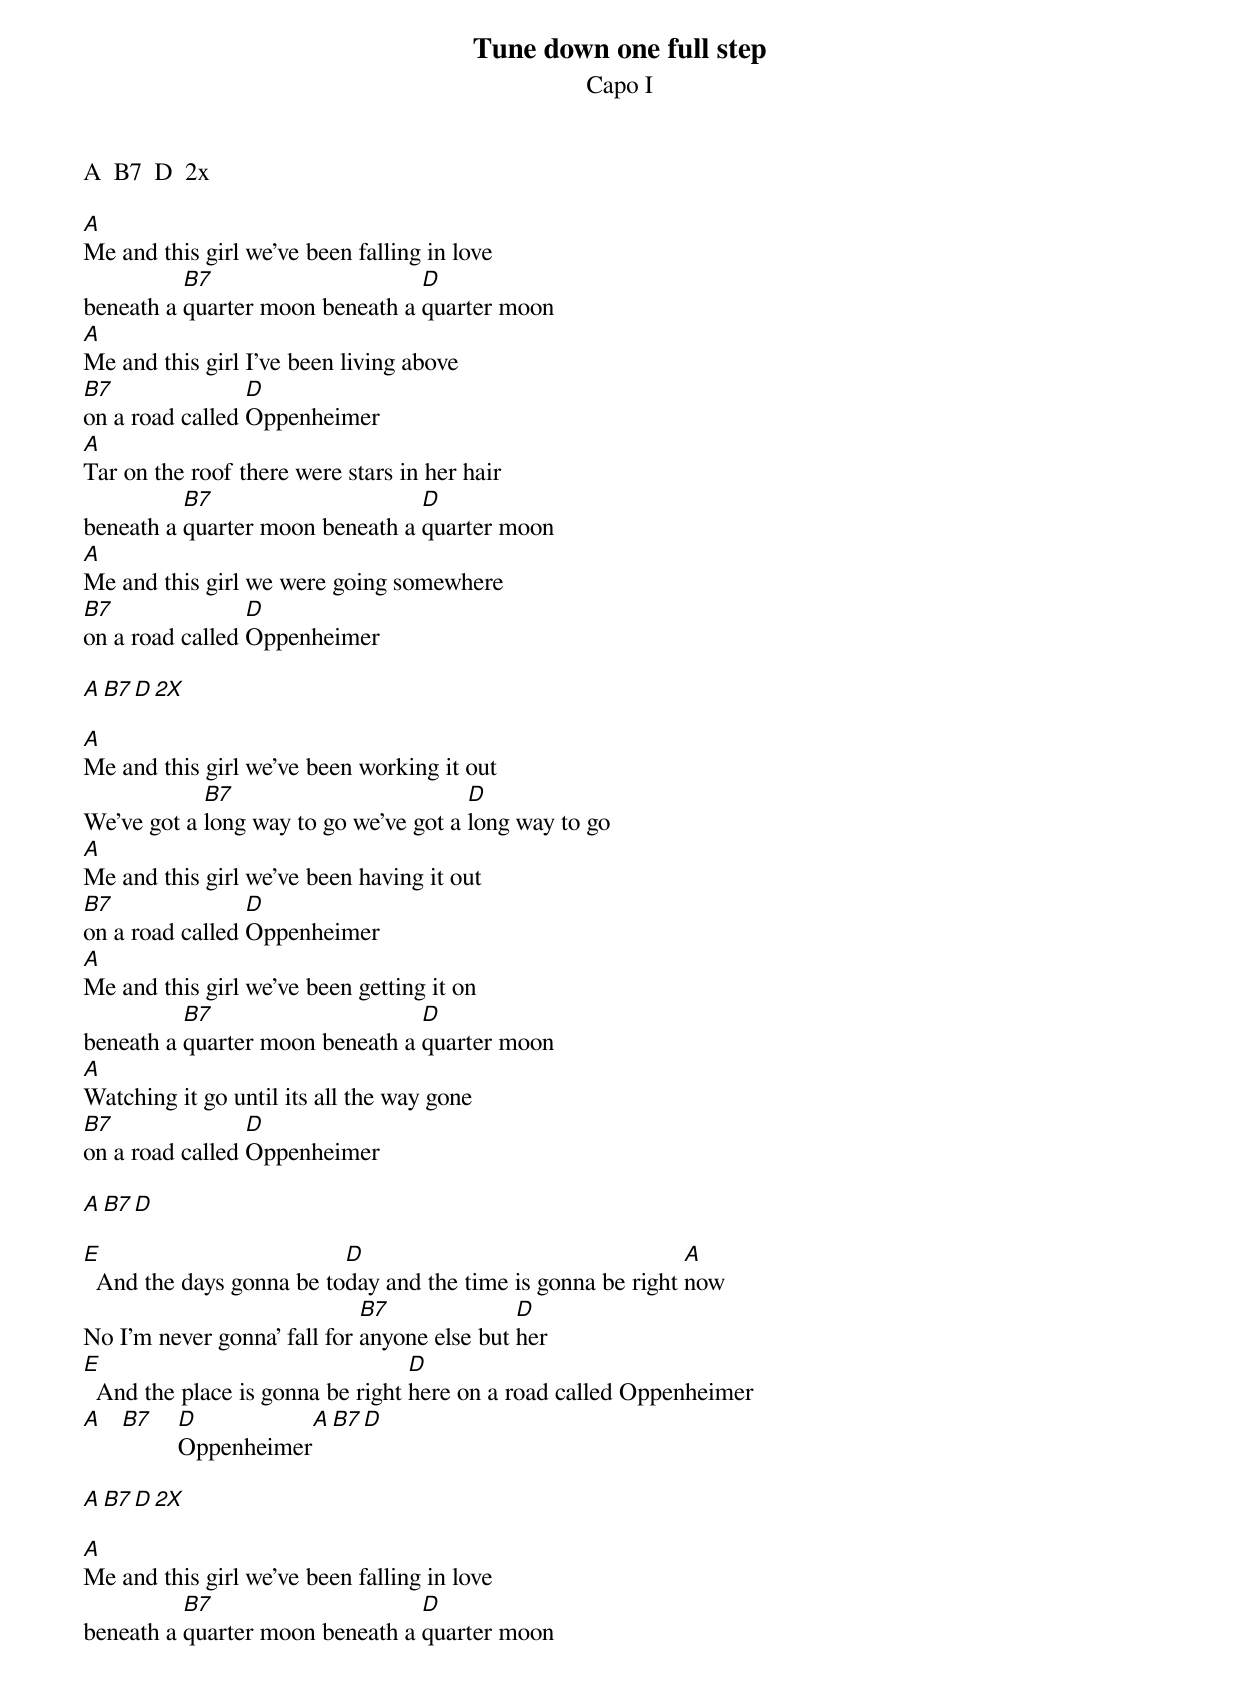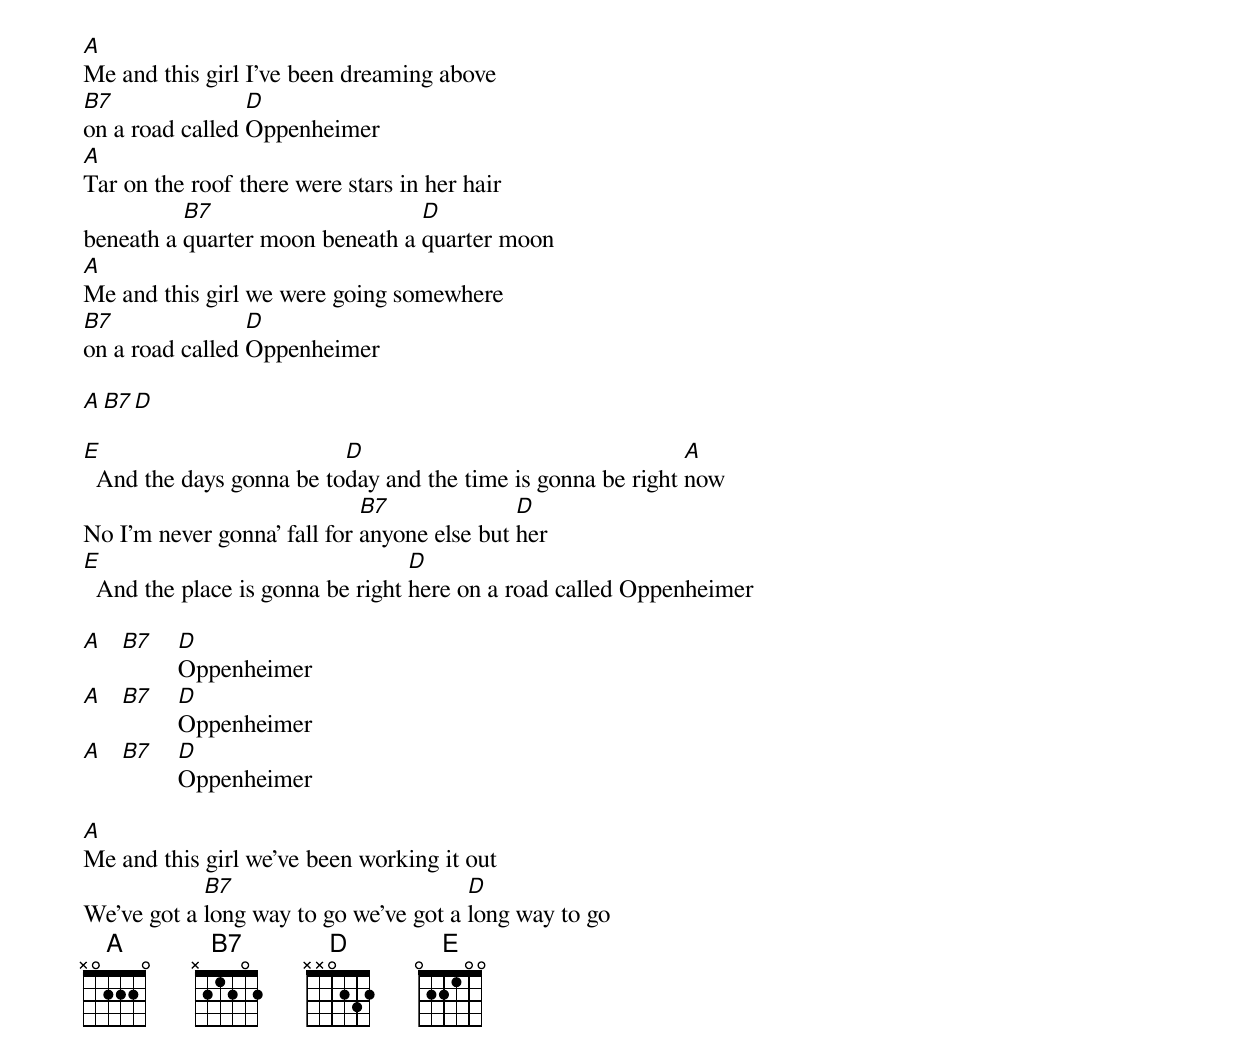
Tune down one full step
Capo I

A  B7  D  2x

A
Me and this girl we've been falling in love
          B7                     D
beneath a quarter moon beneath a quarter moon
A
Me and this girl I've been living above
B7               D
on a road called Oppenheimer
A
Tar on the roof there were stars in her hair
          B7                     D
beneath a quarter moon beneath a quarter moon
A
Me and this girl we were going somewhere
B7               D
on a road called Oppenheimer

A  B7  D 2X

A
Me and this girl we've been working it out
            B7                         D
We've got a long way to go we've got a long way to go
A
Me and this girl we've been having it out
B7               D
on a road called Oppenheimer
A
Me and this girl we've been getting it on
          B7                     D
beneath a quarter moon beneath a quarter moon
A
Watching it go until its all the way gone
B7               D
on a road called Oppenheimer

A  B7  D

E                         D                                  A
  And the days gonna be today and the time is gonna be right now
                             B7              D
No I'm never gonna' fall for anyone else but her
E                                 D
  And the place is gonna be right here on a road called Oppenheimer
A  B7  D          A  B7  D
       Oppenheimer

A  B7  D 2X

A
Me and this girl we've been falling in love
          B7                     D
beneath a quarter moon beneath a quarter moon
A
Me and this girl I've been dreaming above
B7               D
on a road called Oppenheimer
A
Tar on the roof there were stars in her hair
          B7                     D
beneath a quarter moon beneath a quarter moon
A
Me and this girl we were going somewhere
B7               D
on a road called Oppenheimer

A  B7  D

E                         D                                  A
  And the days gonna be today and the time is gonna be right now
                             B7              D
No I'm never gonna' fall for anyone else but her
E                                 D
  And the place is gonna be right here on a road called Oppenheimer

A  B7  D
       Oppenheimer
A  B7  D
       Oppenheimer
A  B7  D
       Oppenheimer

A
Me and this girl we've been working it out
            B7                         D
We've got a long way to go we've got a long way to go
